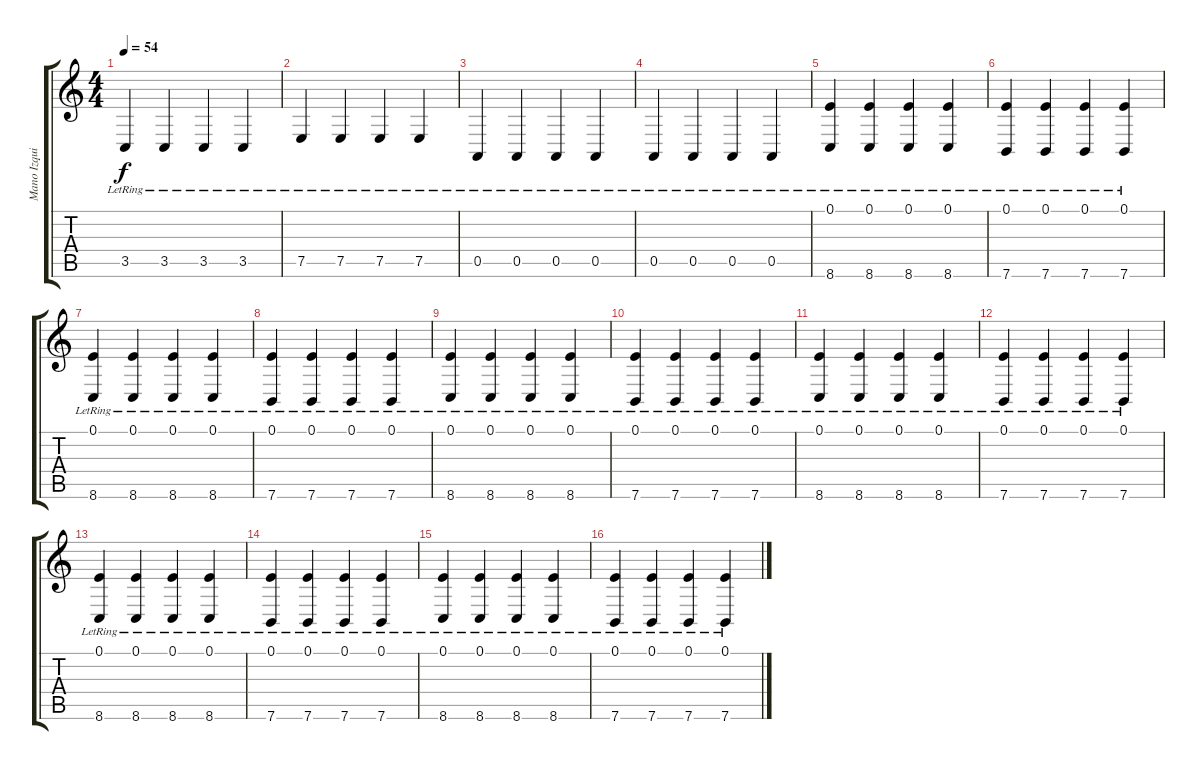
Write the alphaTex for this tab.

\track ("Mano Izquierda" "Mano Izqui") {instrument honkytonkpiano}
\staff {score tabs}
\tuning (E4 B3 G3 D3 A2 E2) {hide}
\ts (4 4)
\tempo 54
\clef g2
\ks c
3.5{lr}.4{dy f} 3.5{lr}.4 3.5{lr}.4 3.5{lr}.4 |
7.5{lr}.4 7.5{lr}.4 7.5{lr}.4 7.5{lr}.4 |
0.5{lr}.4 0.5{lr}.4 0.5{lr}.4 0.5{lr}.4 |
0.5{lr}.4 0.5{lr}.4 0.5{lr}.4 0.5{lr}.4 |
(0.1{lr} 8.6{lr}).4{volume 13} (0.1{lr} 8.6{lr}).4 (0.1{lr} 8.6{lr}).4 (0.1{lr} 8.6{lr}).4 |
(0.1{lr} 7.6{lr}).4 (0.1{lr} 7.6{lr}).4 (0.1{lr} 7.6{lr}).4 (0.1{lr} 7.6{lr}).4 |
(0.1{lr} 8.6{lr}).4 (0.1{lr} 8.6{lr}).4 (0.1{lr} 8.6{lr}).4 (0.1{lr} 8.6{lr}).4 |
(0.1{lr} 7.6{lr}).4 (0.1{lr} 7.6{lr}).4 (0.1{lr} 7.6{lr}).4 (0.1{lr} 7.6{lr}).4 |
(0.1{lr} 8.6{lr}).4 (0.1{lr} 8.6{lr}).4 (0.1{lr} 8.6{lr}).4 (0.1{lr} 8.6{lr}).4 |
(0.1{lr} 7.6{lr}).4 (0.1{lr} 7.6{lr}).4 (0.1{lr} 7.6{lr}).4 (0.1{lr} 7.6{lr}).4 |
(0.1{lr} 8.6{lr}).4 (0.1{lr} 8.6{lr}).4 (0.1{lr} 8.6{lr}).4 (0.1{lr} 8.6{lr}).4 |
(0.1{lr} 7.6{lr}).4 (0.1{lr} 7.6{lr}).4 (0.1{lr} 7.6{lr}).4 (0.1{lr} 7.6{lr}).4 |
(0.1{lr} 8.6{lr}).4{volume 0} (0.1{lr} 8.6{lr}).4 (0.1{lr} 8.6{lr}).4 (0.1{lr} 8.6{lr}).4 |
(0.1{lr} 7.6{lr}).4 (0.1{lr} 7.6{lr}).4 (0.1{lr} 7.6{lr}).4 (0.1{lr} 7.6{lr}).4 |
(0.1{lr} 8.6{lr}).4 (0.1{lr} 8.6{lr}).4 (0.1{lr} 8.6{lr}).4 (0.1{lr} 8.6{lr}).4 |
(0.1{lr} 7.6{lr}).4 (0.1{lr} 7.6{lr}).4 (0.1{lr} 7.6{lr}).4 (0.1{lr} 7.6{lr}).4
